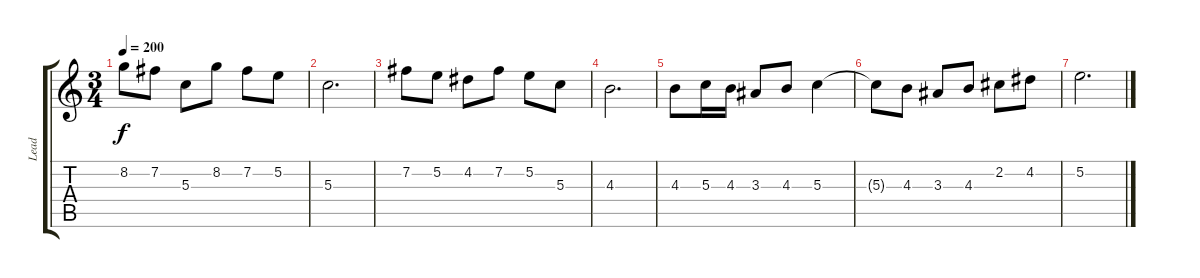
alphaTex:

\track ("Lead" "Lead") {instrument acousticguitarsteel}
\staff {score tabs}
\tuning (E4 B3 G3 D3 A2 E2) {hide}
\ts (3 4)
\tempo 200
\clef g2
\ks c
8.2.8{dy f} 7.2.8 5.3.8 8.2.8 7.2.8 5.2.8 |
5.3.2{d} |
7.2.8 5.2.8 4.2.8 7.2.8 5.2.8 5.3.8 |
4.3.2{d} |
4.3.8 5.3.16 4.3.16 3.3.8 4.3.8 5.3.4 |
5.3{t}.8 4.3.8 3.3.8 4.3.8 2.2.8 4.2.8 |
5.2.2{d}
